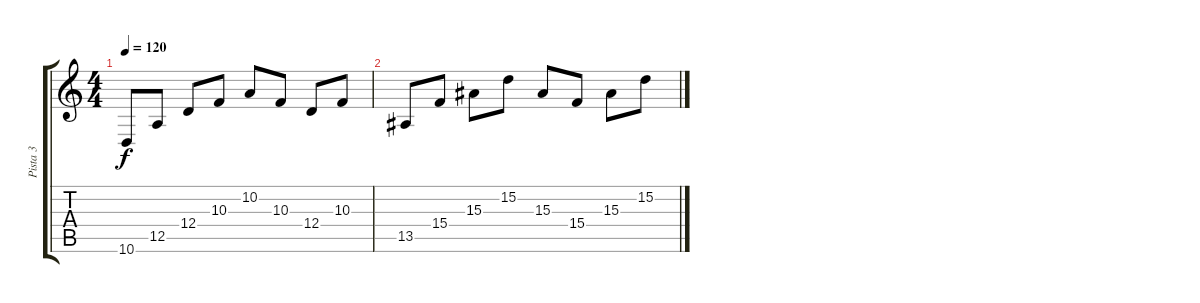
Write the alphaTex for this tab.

\track ("Pista 3" "Pista 3") {instrument fx4atmosphere}
\staff {score tabs}
\tuning (E4 B3 G3 D3 A2 E2) {hide}
\ts (4 4)
\tempo 120
\clef g2
\ks c
10.6.8{dy f} 12.5.8 12.4.8 10.3.8 10.2.8 10.3.8 12.4.8 10.3.8 |
13.5.8 15.4.8 15.3.8 15.2.8 15.3.8 15.4.8 15.3.8 15.2.8
